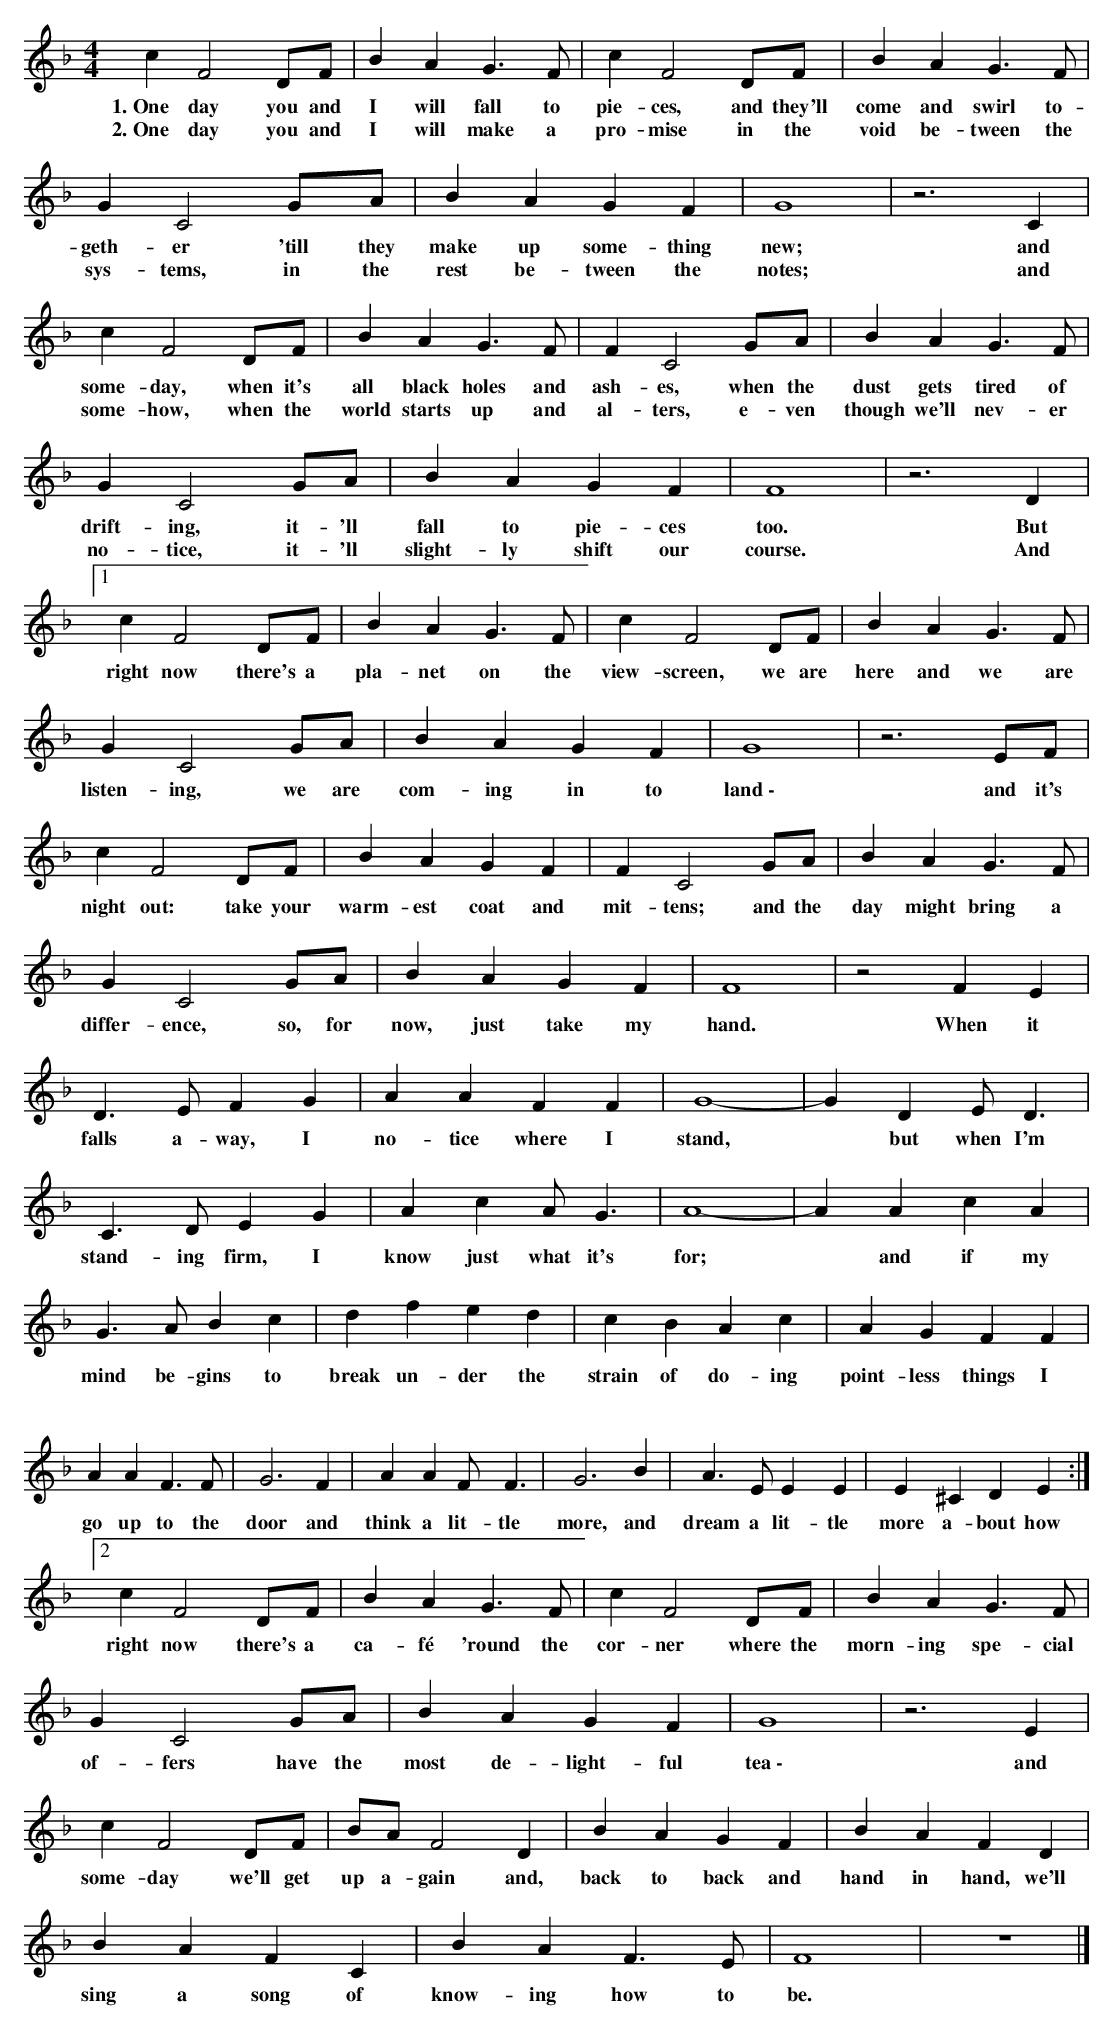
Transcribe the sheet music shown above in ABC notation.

X:1
M:4/4
L:1/4
K:F
c F2 D/F/ | BA G>F | c F2 D/F/ | BA G>F |
w:1.~One day you and I will fall to pie-ces, and they'll come and swirl to-
w:2.~One day you and I will make a pro-mise in the void be-tween the
G C2 G/yA/ | BA GF | G4 | z3 C |
w:geth-er 'till they make up some-thing new; and
w:sys-tems, in the rest be-tween the notes; and
c F2 D/F/ | BA G>F | F C2 G/A/ | BAG>F |
w:some-day, when it's all black holes and ash-es, when the dust gets tired of
w:some-how, when the world starts up and al-ters, e-ven though we'll nev-er
G C2 G/A/ | BA GF | F4 | z3 D |1
w:drift-ing, it-'ll fall to pie-ces too. But
w:no-tice, it-'ll slight-ly shift our course. And
c F2 D/F/ | BA G>F | c F2 D/F/ | BA G>F |
w:right now there's a pla-net on the view-screen, we are here and we are
G C2 G/A/ | BA GF | G4 | z3 E/F/ |
w:listen-ing, we are com-ing in to land~\- and it's
c F2 D/F/ | BA GF | F C2 G/A/ | BA G>F |
w:night out: take your warm-est coat and mit-tens; and the day might bring a
G C2 G/A/ | BA GF | F4 | z2 FE |
w:differ-ence, so, for now, just take my hand. When it
D>E FG | AA FF | G4- | GD E<D |
w:falls a-way, I no-tice where I stand,* but when I'm
C>D EG | Ac A<G | A4- | AA cA |
w:stand-ing firm, I know just what it's for;* and if my
G>A Bc | df ed | cB Ac | AG FF |
w:mind be-gins to break un-der the strain of do-ing point-less things I
AA F>F | G3 F | AA Fy<F | G3 B | A>E EyE | E^C DE :|2
w:go up to the door and think a lit-tle more, and dream a lit-tle more a-bout how
c F2 D/F/ | BA G>F | c F2 D/F/ | BA G>F |
w:right now there's a ca-f\'e 'round the cor-ner where the morn-ing spe-cial
G C2 G/A/ | BA GF | G4 | z3 E |
w:of-fers have the most de-light-ful tea~\- and
c F2 D/F/ | B/A/ F2 D | BA GF | BA FD |
w:some-day we'll get up a-gain and, back to back and hand in hand, we'll
BA FC | BA F>E | F4 | z4 |]
w:sing a song of know-ing how to be.
